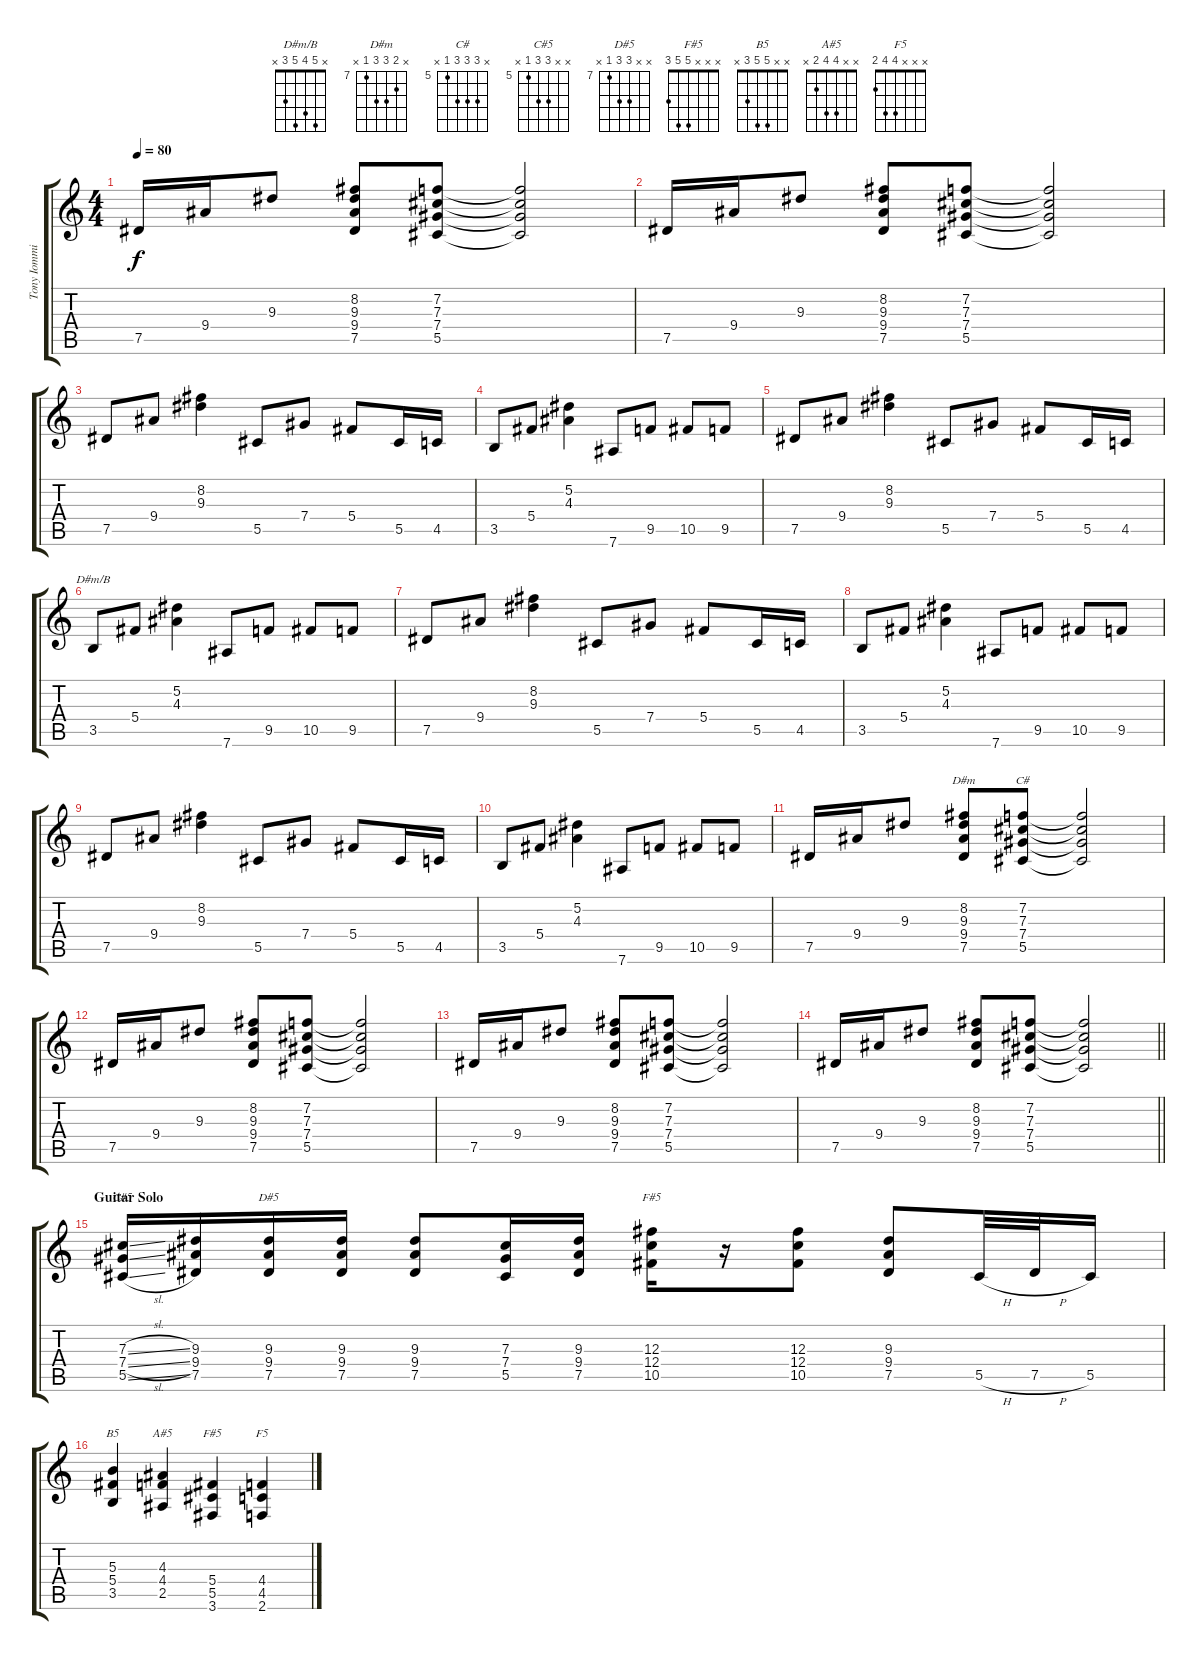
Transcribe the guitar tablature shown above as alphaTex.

\track ("Tony Iommi (Rythm)" "Tony Iommi") {instrument distortionguitar}
\staff {score tabs}
\tuning (Eb4 Bb3 Gb3 Db3 Ab2 Eb2) {hide}
\chord ("D#m/B" x 5 4 5 3 x)
\chord ("D#m" x 8 9 9 7 x) {firstfret 7}
\chord ("C#" x 7 7 7 5 x) {firstfret 5}
\chord ("C#5" x x 7 7 5 x) {firstfret 5}
\chord ("D#5" x x 9 9 7 x) {firstfret 7}
\chord ("F#5" x x 12 12 10 x) {firstfret 10}
\chord ("B5" x x 5 5 3 x)
\chord ("A#5" x x 4 4 2 x)
\chord ("F#5" x x x 5 5 3)
\chord ("F5" x x x 4 4 2)
\ts (4 4)
\tempo 80
\clef g2
\ks c
7.5.16{dy f} 9.4.16 9.3.8 (8.2 9.3 9.4 7.5).8 (7.2 7.3 7.4 5.5).8 (7.2{t} 7.3{t} 7.4{t} 5.5{t}).2 |
7.5.16 9.4.16 9.3.8 (8.2 9.3 9.4 7.5).8 (7.2 7.3 7.4 5.5).8 (7.2{t} 7.3{t} 7.4{t} 5.5{t}).2 |
7.5.8 9.4.8 (8.2 9.3).4 5.5.8 7.4.8 5.4.8 5.5.16 4.5.16 |
3.5.8 5.4.8 (5.2 4.3).4 7.6.8 9.5.8 10.5.8 9.5.8 |
7.5.8 9.4.8 (8.2 9.3).4 5.5.8 7.4.8 5.4.8 5.5.16 4.5.16 |
3.5.8{ch "D#m/B"} 5.4.8 (5.2 4.3).4 7.6.8 9.5.8 10.5.8 9.5.8 |
7.5.8 9.4.8 (8.2 9.3).4 5.5.8 7.4.8 5.4.8 5.5.16 4.5.16 |
3.5.8 5.4.8 (5.2 4.3).4 7.6.8 9.5.8 10.5.8 9.5.8 |
7.5.8 9.4.8 (8.2 9.3).4 5.5.8 7.4.8 5.4.8 5.5.16 4.5.16 |
3.5.8 5.4.8 (5.2 4.3).4 7.6.8 9.5.8 10.5.8 9.5.8 |
7.5.16 9.4.16 9.3.8 (8.2 9.3 9.4 7.5).8{ch "D#m"} (7.2 7.3 7.4 5.5).8{ch "C#"} (7.2{t} 7.3{t} 7.4{t} 5.5{t}).2 |
7.5.16 9.4.16 9.3.8 (8.2 9.3 9.4 7.5).8 (7.2 7.3 7.4 5.5).8 (7.2{t} 7.3{t} 7.4{t} 5.5{t}).2 |
7.5.16 9.4.16 9.3.8 (8.2 9.3 9.4 7.5).8 (7.2 7.3 7.4 5.5).8 (7.2{t} 7.3{t} 7.4{t} 5.5{t}).2 |
\barLineRight lightlight
7.5.16 9.4.16 9.3.8 (8.2 9.3 9.4 7.5).8 (7.2 7.3 7.4 5.5).8 (7.2{t} 7.3{t} 7.4{t} 5.5{t}).2 |
\section ("" "Guitar Solo")
(7.3{sl} 7.4{sl} 5.5{sl}).16{ch "C#5" volume 11 instrument distortionguitar} (9.3 9.4 7.5).16 (9.3 9.4 7.5).16{ch "D#5"} (9.3 9.4 7.5).16 (9.3 9.4 7.5).8 (7.3 7.4 5.5).16 (9.3 9.4 7.5).16 (12.3 12.4 10.5).16{ch "F#5"} r.16 (12.3 12.4 10.5).8 (9.3 9.4 7.5).8 5.5{h}.32 7.5{h}.32 5.5.16 |
(5.3 5.4 3.5).4{ch "B5"} (4.3 4.4 2.5).4{ch "A#5"} (5.4 5.5 3.6).4{ch "F#5"} (4.4 4.5 2.6).4{ch "F5"}
